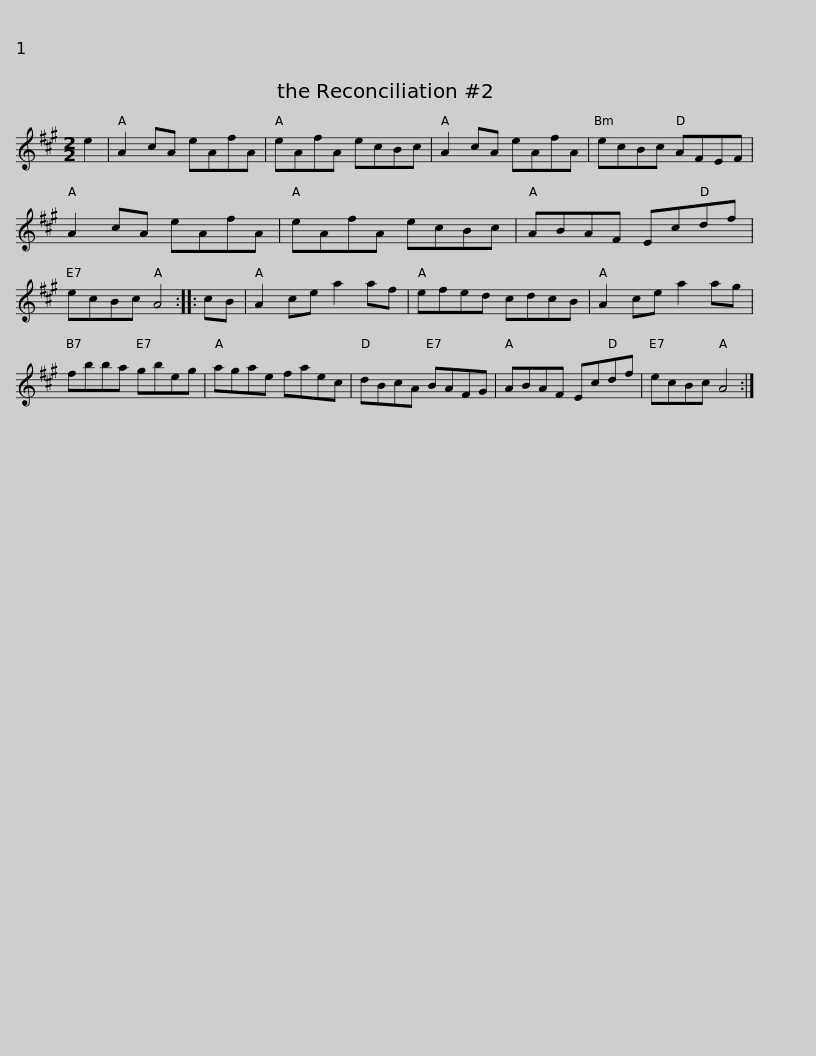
X:1
L:1/8
M:2/2
I:linebreak $
K:A
V:1 treble
V:1
 e2 | A2 cA eAfA | eAfA ecBc | A2 cA eAfA | ecBc AFEF | %5
 A2 cA eAfA |$ eAfA ecBc | ABAF Ecdf | ecBc A4 :: cB | %10
 A2 ce a2 af | efed cdcB |$ A2 ce a2 ag | fbba gbeg | agae faec | %15
 dBcA BAFG | ABAF Ecdf |$ ecBc A4 :| %18
